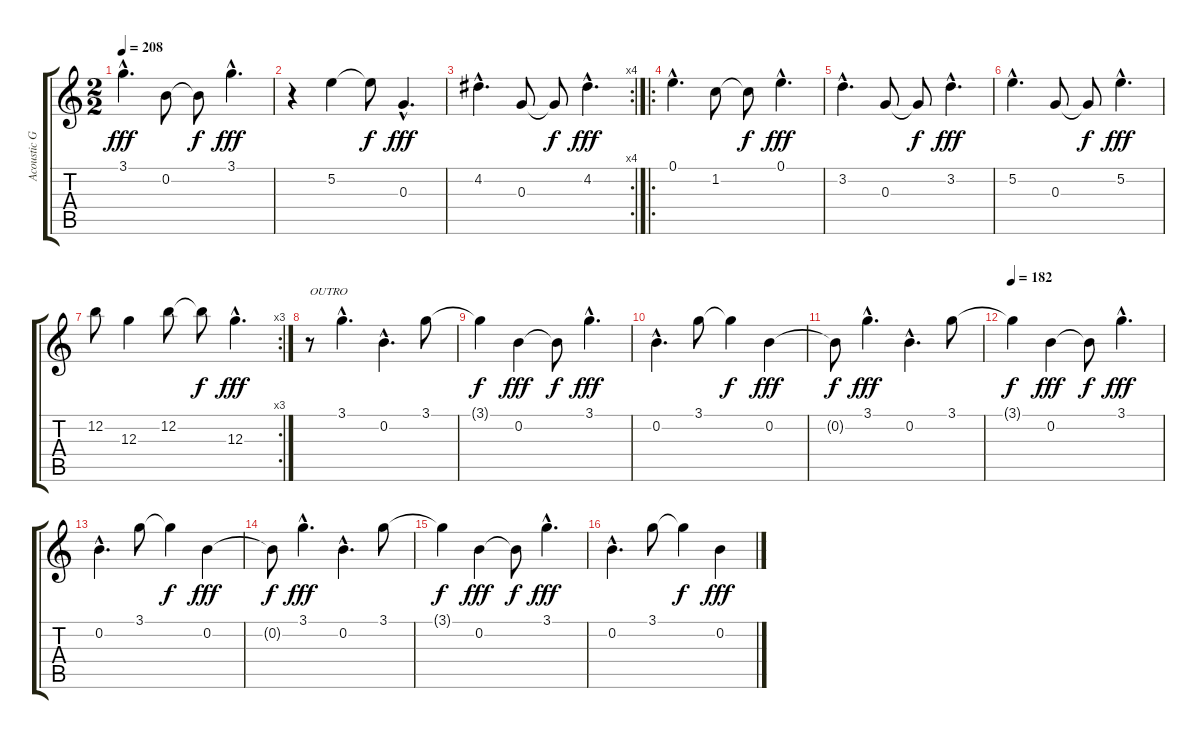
\track ("Acoustic Guitar" "Acoustic G") {instrument acousticguitarsteel}
\staff {score tabs}
\tuning (E4 B3 G3 D3 A2 E2) {hide}
\ts (2 2)
\tempo 208
\clef g2
\ks c
3.1{hac}.4{d dy fff} 0.2.8 0.2{t}.8{dy f} 3.1{hac}.4{d dy fff} |
r.4 5.2.4 5.2{t}.8{dy f} 0.3{hac}.4{d dy fff} |
\rc 4
4.2{hac}.4{d} 0.3.8 0.3{t}.8{dy f} 4.2{hac}.4{d dy fff} |
\ro
0.1{hac}.4{d} 1.2.8 1.2{t}.8{dy f} 0.1{hac}.4{d dy fff} |
3.2{hac}.4{d} 0.3.8 0.3{t}.8{dy f} 3.2{hac}.4{d dy fff} |
5.2{hac}.4{d} 0.3.8 0.3{t}.8{dy f} 5.2{hac}.4{d dy fff} |
\rc 3
12.2.8 12.3.4 12.2.8 12.2{t}.8{dy f} 12.3{hac}.4{d dy fff} |
r.8{txt "OUTRO"} 3.1{hac}.4{d} 0.2{hac}.4{d} 3.1.8 |
3.1{t}.4{dy f} 0.2.4{dy fff} 0.2{t}.8{dy f} 3.1{hac}.4{d dy fff} |
0.2{hac}.4{d} 3.1.8 3.1{t}.4{dy f} 0.2.4{dy fff} |
0.2{t}.8{dy f} 3.1{hac}.4{d dy fff} 0.2{hac}.4{d} 3.1.8 |
\tempo 182
3.1{t}.4{dy f} 0.2.4{dy fff} 0.2{t}.8{dy f} 3.1{hac}.4{d dy fff} |
0.2{hac}.4{d} 3.1.8 3.1{t}.4{dy f} 0.2.4{dy fff} |
0.2{t}.8{dy f} 3.1{hac}.4{d dy fff} 0.2{hac}.4{d} 3.1.8 |
3.1{t}.4{dy f} 0.2.4{dy fff} 0.2{t}.8{dy f} 3.1{hac}.4{d dy fff} |
0.2{hac}.4{d} 3.1.8 3.1{t}.4{dy f} 0.2.4{dy fff}
